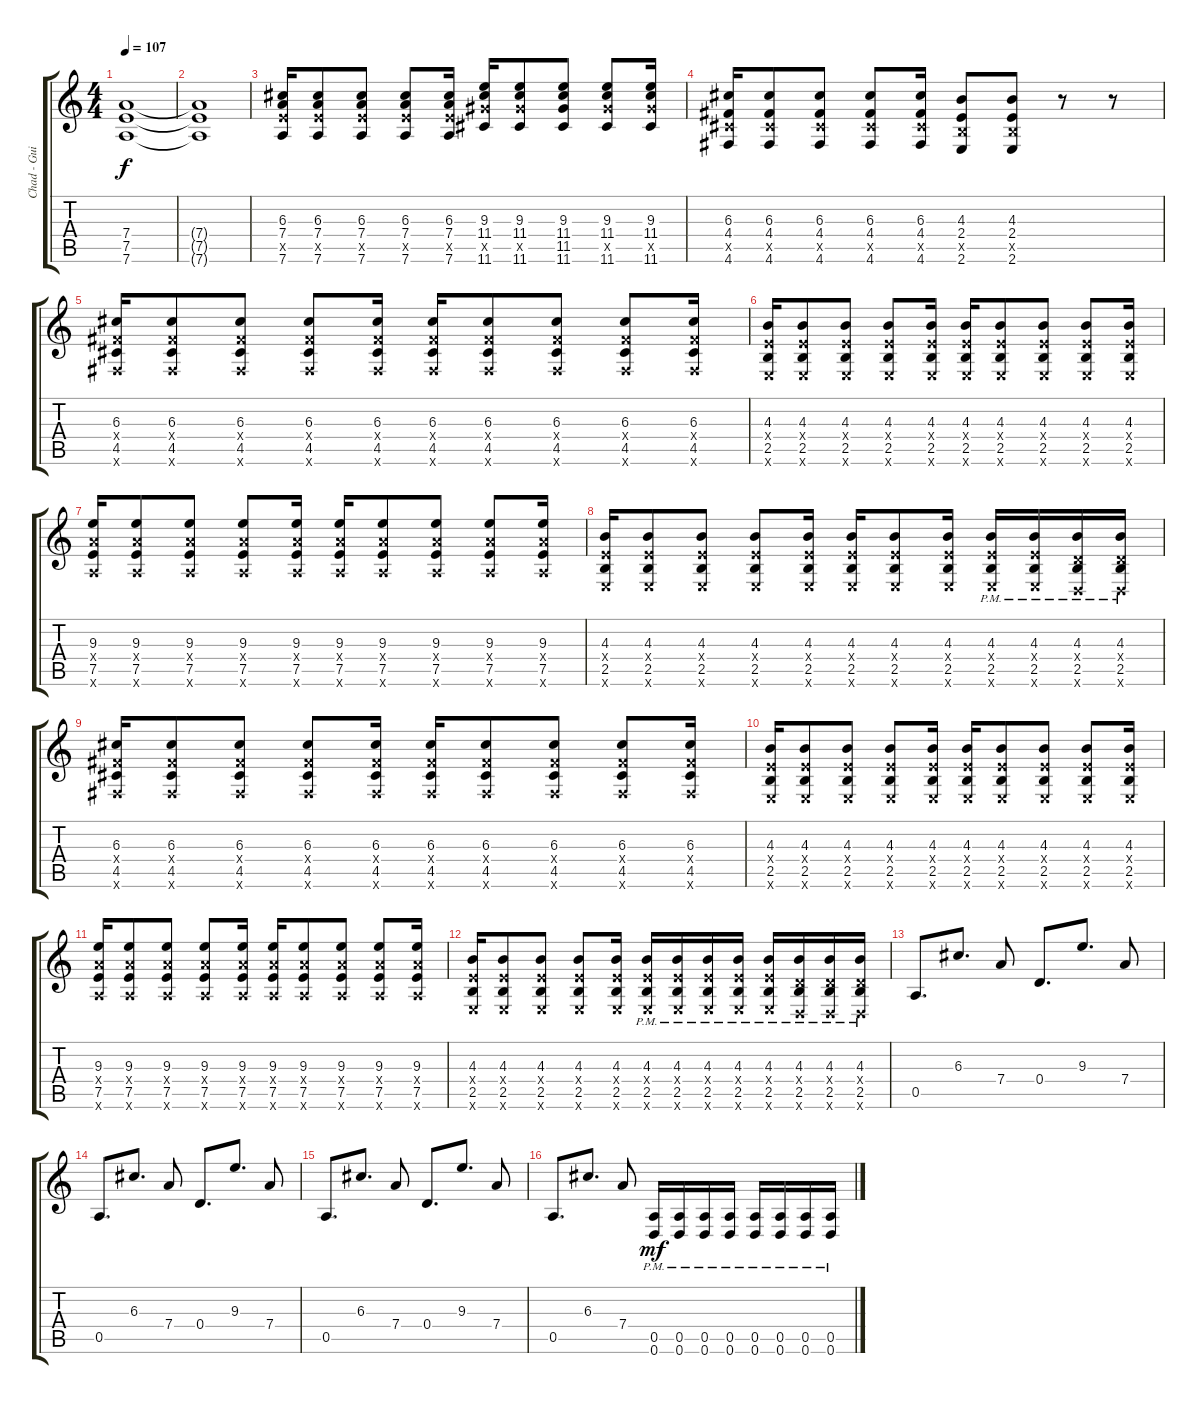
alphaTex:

\track ("Chad - Guitar" "Chad - Gui") {instrument distortionguitar}
\staff {score tabs}
\tuning (E4 B3 G3 D3 A2 D2) {hide}
\ts (4 4)
\tempo 107
\clef g2
\ks c
(7.4 7.5 7.6).1{dy f} |
(7.4{t} 7.5{t} 7.6{t}).1 |
(6.3 7.4 7.5{x} 7.6).16 (6.3 7.4 7.5{x} 7.6).8 (6.3 7.4 7.5{x} 7.6).8 (6.3 7.4 7.5{x} 7.6).8 (6.3 7.4 7.5{x} 7.6).16 (9.3 11.4 11.5{x} 11.6).16 (9.3 11.4 11.5{x} 11.6).8 (9.3 11.4 11.5 11.6).8 (9.3 11.4 11.5{x} 11.6).8 (9.3 11.4 11.5{x} 11.6).16 |
(6.3 4.4 4.5{x} 4.6).16 (6.3 4.4 4.5{x} 4.6).8 (6.3 4.4 4.5{x} 4.6).8 (6.3 4.4 4.5{x} 4.6).8 (6.3 4.4 4.5{x} 4.6).16 (4.3 2.4 2.5{x} 2.6).8 (4.3 2.4 2.5{x} 2.6).8 r.8 r.8 |
(6.3 4.4{x} 4.5 4.6{x}).16 (6.3 4.4{x} 4.5 4.6{x}).8 (6.3 4.4{x} 4.5 4.6{x}).8 (6.3 4.4{x} 4.5 4.6{x}).8 (6.3 4.4{x} 4.5 4.6{x}).16 (6.3 4.4{x} 4.5 4.6{x}).16 (6.3 4.4{x} 4.5 4.6{x}).8 (6.3 4.4{x} 4.5 4.6{x}).8 (6.3 4.4{x} 4.5 4.6{x}).8 (6.3 4.4{x} 4.5 4.6{x}).16 |
(4.3 2.4{x} 2.5 2.6{x}).16 (4.3 2.4{x} 2.5 2.6{x}).8 (4.3 2.4{x} 2.5 2.6{x}).8 (4.3 2.4{x} 2.5 2.6{x}).8 (4.3 2.4{x} 2.5 2.6{x}).16 (4.3 2.4{x} 2.5 2.6{x}).16 (4.3 2.4{x} 2.5 2.6{x}).8 (4.3 2.4{x} 2.5 2.6{x}).8 (4.3 2.4{x} 2.5 2.6{x}).8 (4.3 2.4{x} 2.5 2.6{x}).16 |
(9.3 7.4{x} 7.5 7.6{x}).16 (9.3 7.4{x} 7.5 7.6{x}).8 (9.3 7.4{x} 7.5 7.6{x}).8 (9.3 7.4{x} 7.5 7.6{x}).8 (9.3 7.4{x} 7.5 7.6{x}).16 (9.3 7.4{x} 7.5 7.6{x}).16 (9.3 7.4{x} 7.5 7.6{x}).8 (9.3 7.4{x} 7.5 7.6{x}).8 (9.3 7.4{x} 7.5 7.6{x}).8 (9.3 7.4{x} 7.5 7.6{x}).16 |
(4.3 2.4{x} 2.5 2.6{x}).16 (4.3 2.4{x} 2.5 2.6{x}).8 (4.3 2.4{x} 2.5 2.6{x}).8 (4.3 2.4{x} 2.5 2.6{x}).8 (4.3 2.4{x} 2.5 2.6{x}).16 (4.3 2.4{x} 2.5 2.6{x}).16 (4.3 2.4{x} 2.5 2.6{x}).8 (4.3 2.4{x} 2.5 2.6{x}).16 (4.3{pm} 2.4{x} 2.5{pm} 2.6{x}).16 (4.3{pm} 2.4{x} 2.5{pm} 2.6{x}).16 (4.3{pm} 0.4{x} 2.5{pm} 0.6{x}).16 (4.3{pm} 0.4{x} 2.5{pm} 0.6{x}).16 |
(6.3 4.4{x} 4.5 4.6{x}).16 (6.3 4.4{x} 4.5 4.6{x}).8 (6.3 4.4{x} 4.5 4.6{x}).8 (6.3 4.4{x} 4.5 4.6{x}).8 (6.3 4.4{x} 4.5 4.6{x}).16 (6.3 4.4{x} 4.5 4.6{x}).16 (6.3 4.4{x} 4.5 4.6{x}).8 (6.3 4.4{x} 4.5 4.6{x}).8 (6.3 4.4{x} 4.5 4.6{x}).8 (6.3 4.4{x} 4.5 4.6{x}).16 |
(4.3 2.4{x} 2.5 2.6{x}).16 (4.3 2.4{x} 2.5 2.6{x}).8 (4.3 2.4{x} 2.5 2.6{x}).8 (4.3 2.4{x} 2.5 2.6{x}).8 (4.3 2.4{x} 2.5 2.6{x}).16 (4.3 2.4{x} 2.5 2.6{x}).16 (4.3 2.4{x} 2.5 2.6{x}).8 (4.3 2.4{x} 2.5 2.6{x}).8 (4.3 2.4{x} 2.5 2.6{x}).8 (4.3 2.4{x} 2.5 2.6{x}).16 |
(9.3 7.4{x} 7.5 7.6{x}).16 (9.3 7.4{x} 7.5 7.6{x}).8 (9.3 7.4{x} 7.5 7.6{x}).8 (9.3 7.4{x} 7.5 7.6{x}).8 (9.3 7.4{x} 7.5 7.6{x}).16 (9.3 7.4{x} 7.5 7.6{x}).16 (9.3 7.4{x} 7.5 7.6{x}).8 (9.3 7.4{x} 7.5 7.6{x}).8 (9.3 7.4{x} 7.5 7.6{x}).8 (9.3 7.4{x} 7.5 7.6{x}).16 |
(4.3 2.4{x} 2.5 2.6{x}).16 (4.3 2.4{x} 2.5 2.6{x}).8 (4.3 2.4{x} 2.5 2.6{x}).8 (4.3 2.4{x} 2.5 2.6{x}).8 (4.3 2.4{x} 2.5 2.6{x}).16 (4.3{pm} 2.4{x} 2.5{pm} 2.6{x}).16 (4.3{pm} 2.4{x} 2.5{pm} 2.6{x}).16 (4.3{pm} 2.4{x} 2.5{pm} 2.6{x}).16 (4.3{pm} 2.4{x} 2.5{pm} 2.6{x}).16 (4.3{pm} 2.4{x} 2.5{pm} 2.6{x}).16 (4.3{pm} 0.4{x} 2.5{pm} 0.6{x}).16 (4.3{pm} 0.4{x} 2.5{pm} 0.6{x}).16 (4.3{pm} 0.4{x} 2.5{pm} 0.6{x}).16 |
0.5.8{d} 6.3.8{d} 7.4.8 0.4.8{d} 9.3.8{d} 7.4.8 |
0.5.8{d} 6.3.8{d} 7.4.8 0.4.8{d} 9.3.8{d} 7.4.8 |
0.5.8{d} 6.3.8{d} 7.4.8 0.4.8{d} 9.3.8{d} 7.4.8 |
0.5.8{d} 6.3.8{d} 7.4.8 (0.5{pm} 0.6{pm}).16{dy mf} (0.5{pm} 0.6{pm}).16 (0.5{pm} 0.6{pm}).16 (0.5{pm} 0.6{pm}).16 (0.5{pm} 0.6{pm}).16 (0.5{pm} 0.6{pm}).16 (0.5{pm} 0.6{pm}).16 (0.5{pm} 0.6{pm}).16
